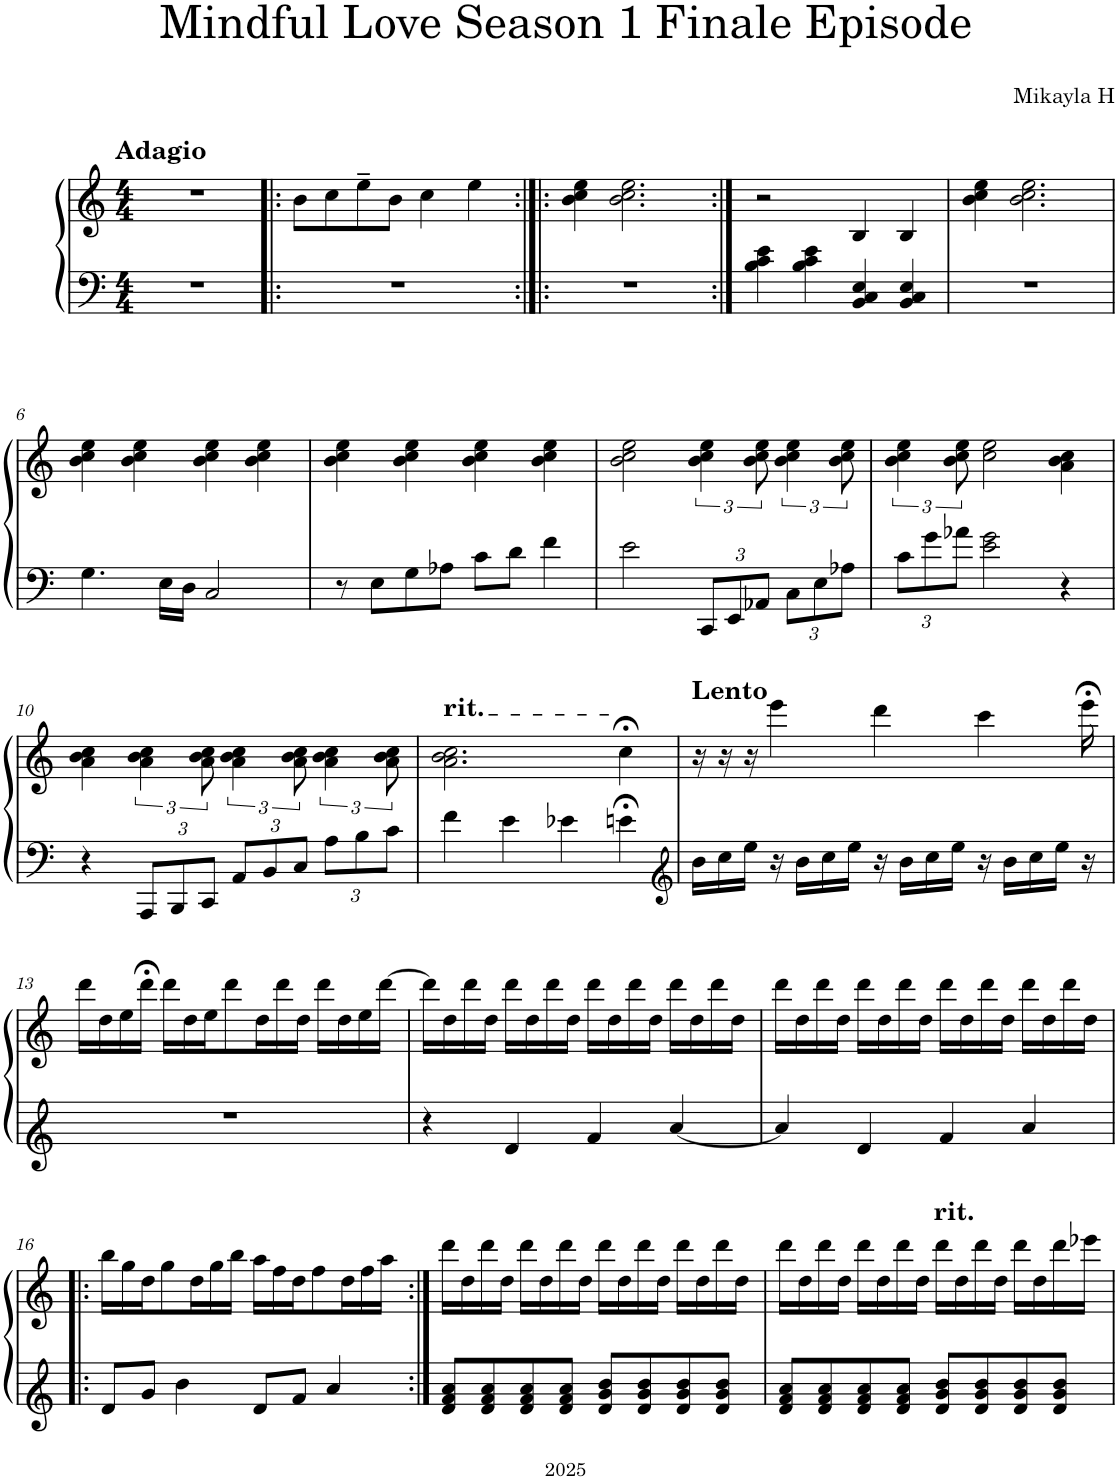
**kern	**kern
*part1	*part1
*staff2	*staff1
*I"Piano	*
*I'Pno.	*
*clefF4	*clefG2
*k[]	*k[]
*M4/4	*M4/4
=1	=1
!	!LO:TX:a:B:t=Adagio
1r	1r
=2!|:	=2!|:
1r	8b\L
.	8cc\
.	8ee~\
.	8b\J
.	4cc\
.	4ee\
=3:|!|:	=3:|!|:
1r	4b\ 4cc\ 4ee\
.	2.b\ 2.cc\ 2.ee\
=4:|!	=4:|!
4B\ 4c\ 4e\	2r
4B\ 4c\ 4e\	.
4BB/ 4C/ 4E/	4B/
4BB/ 4C/ 4E/	4B/
=5	=5
1r	4b\ 4cc\ 4ee\
.	2.b\ 2.cc\ 2.ee\
!!LO:LB:g=z
=6	=6
4.G\	4b\ 4cc\ 4ee\
.	4b\ 4cc\ 4ee\
16E\LL	.
16D\JJ	.
2C/	4b\ 4cc\ 4ee\
.	4b\ 4cc\ 4ee\
=7	=7
8r	4b\ 4cc\ 4ee\
8E\L	.
8G\	4b\ 4cc\ 4ee\
8A-X\J	.
8c\L	4b\ 4cc\ 4ee\
8d\J	.
4f\	4b\ 4cc\ 4ee\
=8	=8
2e\	2b\ 2cc\ 2ee\
*Xbrackettup	*
12CC/L	6b\ 6cc\ 6ee\
12EE/	.
12AA-X/J	12b\ 12cc\ 12ee\
12C\L	6b\ 6cc\ 6ee\
12E\	.
12A-X\J	12b\ 12cc\ 12ee\
=9	=9
12c\L	6b\ 6cc\ 6ee\
12g\	.
12a-X\J	12b\ 12cc\ 12ee\
2e\ 2g\	2cc\ 2ee\
4r	4a\ 4b\ 4cc\
!!LO:LB:g=z
=10	=10
4r	4a\ 4b\ 4cc\
12AAA/L	6a\ 6b\ 6cc\
12BBB/	.
12CC/J	12a\ 12b\ 12cc\
12AA/L	6a\ 6b\ 6cc\
12BB/	.
12C/J	12a\ 12b\ 12cc\
12A\L	6a\ 6b\ 6cc\
12B\	.
12c\J	12a\ 12b\ 12cc\
=11	=11
!	!LO:TX:a:t=rit.
4f\	2.a\ 2.b\ 2.cc\
4e\	.
4e-X\	.
4en;<\	4cc;<\
=12	=12
*clefG1	*
!	!LO:TX:a:B:t=Lento
16dd\LL	16r
16ee\	16r
16gg\JJ	16r
16r	4eee\
16dd\LL	.
16ee\	.
16gg\JJ	.
16r	4ddd\
16dd\LL	.
16ee\	.
16gg\JJ	.
16r	4ccc\
16dd\LL	.
16ee\	.
16gg\JJ	.
16r	16eee;<\
!!LO:LB:g=z
=13	=13
1r	16ddd\LL
.	16dd\
.	16ee\
.	16ddd;<\JJ
.	16ddd\LL
.	16dd\
.	16ee\J
.	8ddd\
.	16dd\L
.	16ddd\
.	16dd\JJ
.	16ddd\LL
.	16dd\
.	16ee\
.	[16ddd\JJ
=14	=14
4r	16ddd\LL]
.	16dd\
.	16ddd\
.	16dd\JJ
4f/	16ddd\LL
.	16dd\
.	16ddd\
.	16dd\JJ
4a/	16ddd\LL
.	16dd\
.	16ddd\
.	16dd\JJ
[4cc/	16ddd\LL
.	16dd\
.	16ddd\
.	16dd\JJ
=15	=15
4cc/]	16ddd\LL
.	16dd\
.	16ddd\
.	16dd\JJ
4f/	16ddd\LL
.	16dd\
.	16ddd\
.	16dd\JJ
4a/	16ddd\LL
.	16dd\
.	16ddd\
.	16dd\JJ
4cc/	16ddd\LL
.	16dd\
.	16ddd\
.	16dd\JJ
!!LO:LB:g=z
=16!|:	=16!|:
8f/L	16bb\LL
.	16gg\
8b/J	16dd\J
.	8gg\
4dd\	.
.	16dd\L
.	16gg\
.	16bb\JJ
8f/L	16aa\LL
.	16ff\
8a/J	16dd\J
.	8ff\
4cc/	.
.	16dd\L
.	16ff\
.	16aa\JJ
=17:|!	=17:|!
8f/ 8a/ 8cc/L	16ddd\LL
.	16dd\
8f/ 8a/ 8cc/	16ddd\
.	16dd\JJ
8f/ 8a/ 8cc/	16ddd\LL
.	16dd\
8f/ 8a/ 8cc/J	16ddd\
.	16dd\JJ
8f/ 8b/ 8dd/L	16ddd\LL
.	16dd\
8f/ 8b/ 8dd/	16ddd\
.	16dd\JJ
8f/ 8b/ 8dd/	16ddd\LL
.	16dd\
8f/ 8b/ 8dd/J	16ddd\
.	16dd\JJ
=18	=18
8f/ 8a/ 8cc/L	16ddd\LL
.	16dd\
8f/ 8a/ 8cc/	16ddd\
.	16dd\JJ
8f/ 8a/ 8cc/	16ddd\LL
.	16dd\
8f/ 8a/ 8cc/J	16ddd\
.	16dd\JJ
!	!LO:TX:a:t=rit.
8f/ 8b/ 8dd/L	16ddd\LL
.	16dd\
8f/ 8b/ 8dd/	16ddd\
.	16dd\JJ
8f/ 8b/ 8dd/	16ddd\LL
.	16dd\
8f/ 8b/ 8dd/J	16ddd\
.	16eee-X\JJ
=	=
*-	*-
